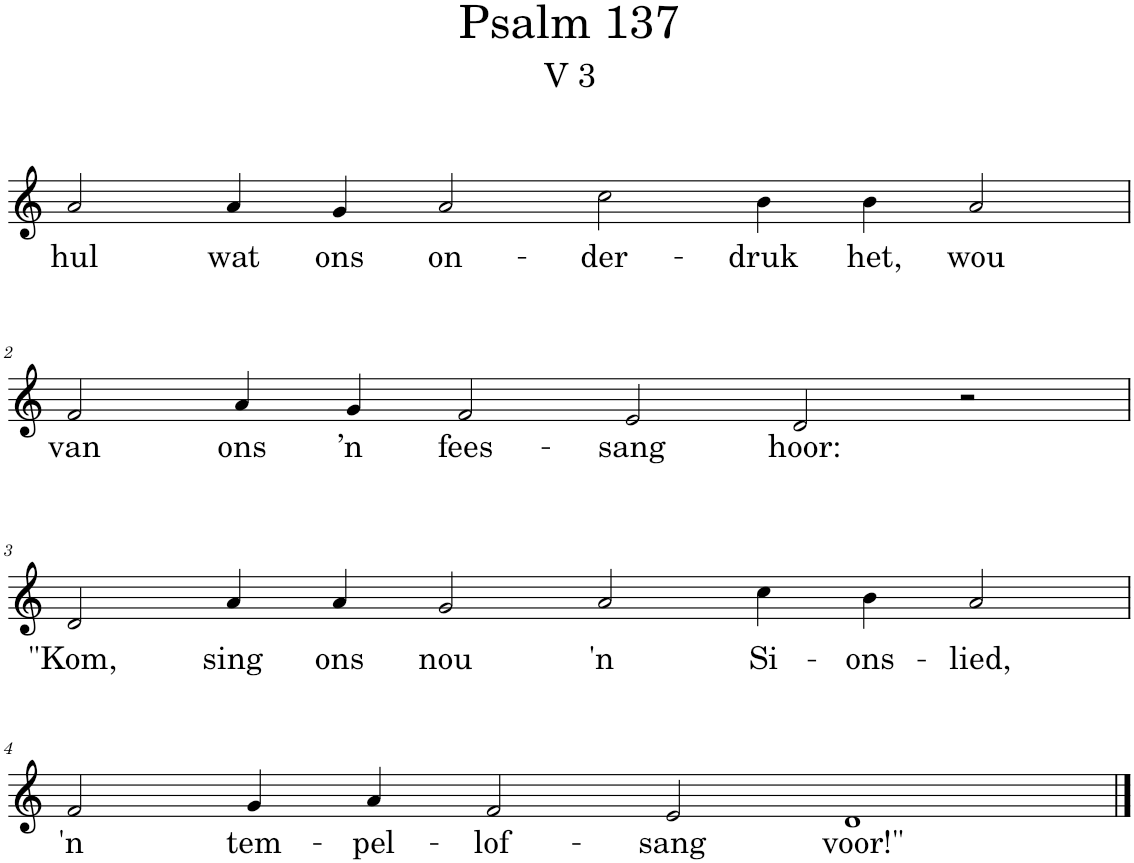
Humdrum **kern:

**kern	**text
*part1	*part1
*staff1	*staff1
*I"Pipe Organ	*
*I'Org.	*
*clefG2	*
*k[]	*
*M12/4	*
=1	=1
!	!LO:LY:b
2a/	hul
!	!LO:LY:b
4a/	wat
!	!LO:LY:b
4g/	ons
!	!LO:LY:b
2a/	on-
!	!LO:LY:b
2cc\	-der-
!	!LO:LY:b
4b\	-druk
!	!LO:LY:b
4b\	het,
!	!LO:LY:b
2a/	wou
!!LO:LB:g=z
=2	=2
*M12/4	*
!	!LO:LY:b
2f/	van
!	!LO:LY:b
4a/	ons
!	!LO:LY:b
4g/	’n
!	!LO:LY:b
2f/	fees-
!	!LO:LY:b
2e/	-sang
!	!LO:LY:b
2d/	hoor:
2r	.
!!LO:LB:g=z
=3	=3
*M12/4	*
!	!LO:LY:b
2d/	"Kom,
!	!LO:LY:b
4a/	sing
!	!LO:LY:b
4a/	ons
!	!LO:LY:b
2g/	nou
!	!LO:LY:b
2a/	'n
!	!LO:LY:b
4cc\	Si-
!	!LO:LY:b
4b\	-ons-
!	!LO:LY:b
2a/	-lied,
!!LO:LB:g=z
=4	=4
*M12/4	*
!	!LO:LY:b
2f/	'n
!	!LO:LY:b
4g/	tem-
!	!LO:LY:b
4a/	-pel-
!	!LO:LY:b
2f/	-lof-
!	!LO:LY:b
2e/	-sang
!	!LO:LY:b
1d	voor!"
==	==
*-	*-
